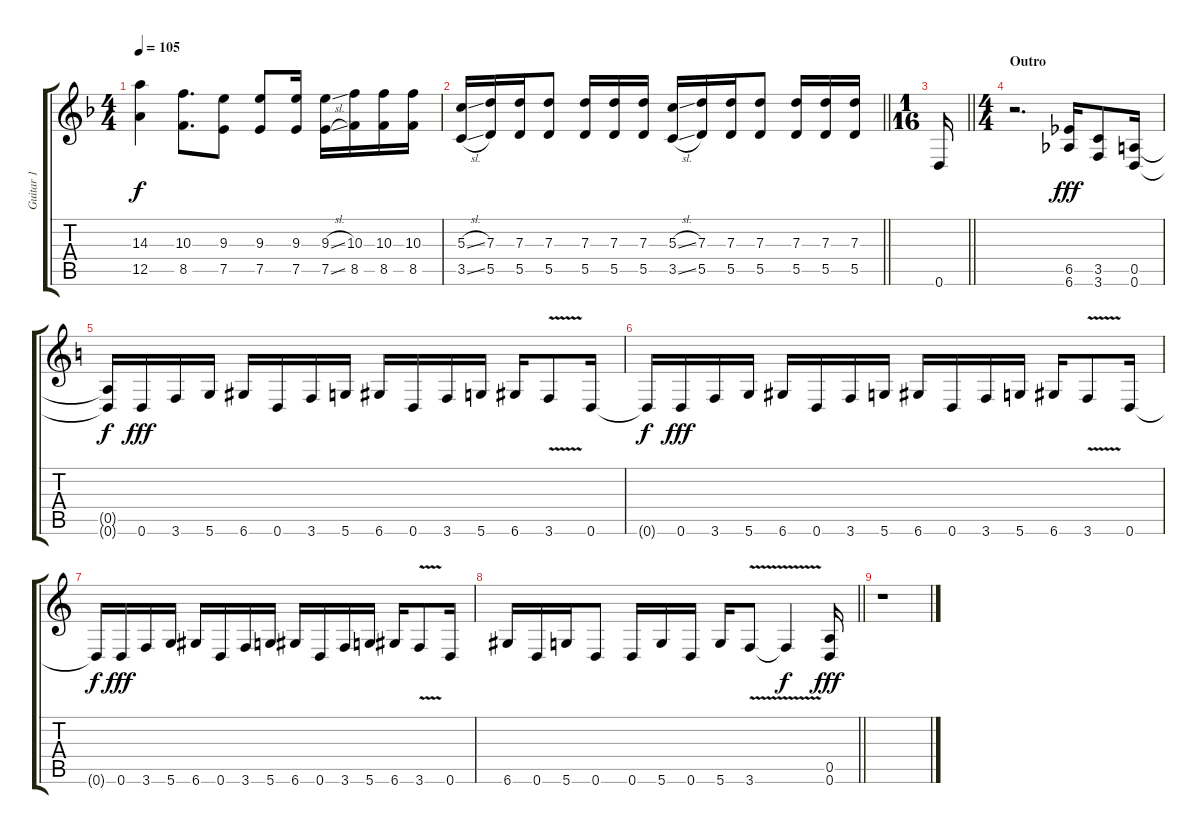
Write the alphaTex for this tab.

\track ("Guitar 1" "Guitar 1") {instrument distortionguitar}
\staff {score tabs}
\tuning (E4 B3 G3 D3 A2 D2) {hide}
\ts (4 4)
\tempo 105
\clef g2
\ks f
(14.3 12.5).4{dy f} (10.3 8.5).8{d} (9.3 7.5).8 (9.3 7.5).8 (9.3 7.5).16 (9.3{sl} 7.5{sl}).16 (10.3 8.5).16 (10.3 8.5).16 (10.3 8.5).16 |
\barLineRight lightlight
(5.3{sl} 3.5{sl}).16 (7.3 5.5).16 (7.3 5.5).16 (7.3 5.5).8 (7.3 5.5).16 (7.3 5.5).16 (7.3 5.5).16 (5.3{sl} 3.5{sl}).16 (7.3 5.5).16 (7.3 5.5).16 (7.3 5.5).8 (7.3 5.5).16 (7.3 5.5).16 (7.3 5.5).16 |
\ts (1 16)
\barLineRight lightlight
0.6.16 |
\ts (4 4)
\section ("" "Outro")
r.2{d} (6.5 6.6).16{dy fff} (3.5 3.6).8 (0.5 0.6).16 |
\ks c
(0.5{t} 0.6{t}).16{dy f} 0.6.16{dy fff} 3.6.16 5.6.16 6.6.16 0.6.16 3.6.16 5.6.16 6.6.16 0.6.16 3.6.16 5.6.16 6.6.16 3.6{v}.8 0.6.16 |
0.6{t}.16{dy f} 0.6.16{dy fff} 3.6.16 5.6.16 6.6.16 0.6.16 3.6.16 5.6.16 6.6.16 0.6.16 3.6.16 5.6.16 6.6.16 3.6{v}.8 0.6.16 |
0.6{t}.16{dy f} 0.6.16{dy fff} 3.6.16 5.6.16 6.6.16 0.6.16 3.6.16 5.6.16 6.6.16 0.6.16 3.6.16 5.6.16 6.6.16 3.6{v}.8 0.6.16 |
\barLineRight lightlight
6.6.16 0.6.16 5.6.16 0.6.8 0.6.16 5.6.16 0.6.16 5.6.16 3.6{v}.8 3.6{t}.4{dy f} (0.5 0.6).16{dy fff} |
r.1
